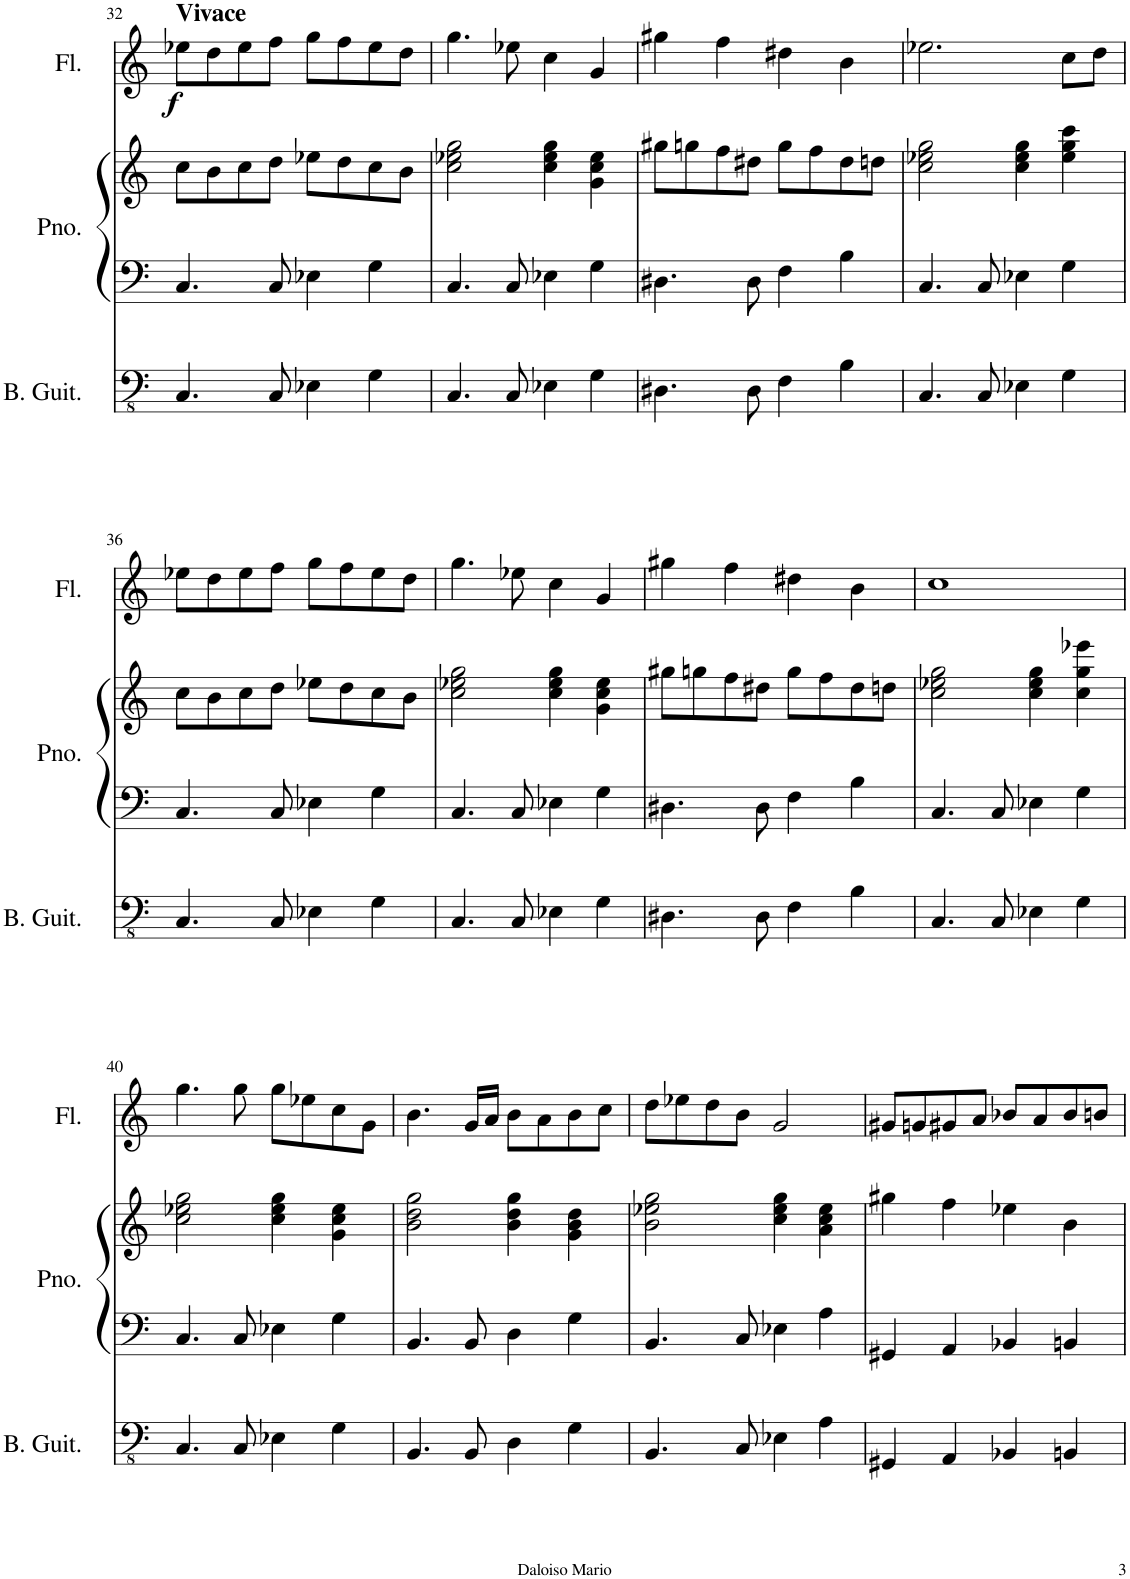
**kern	**kern	**kern	**kern	**dynam
*part3	*part2	*part2	*part1	*part1
*staff4	*staff3	*staff2	*staff1	*staff1
*I"Bass Guitar	*I"Piano	*	*I"Flute	*
*I'B. Guit.	*I'Pno.	*	*I'Fl.	*
!!LO:PB:g=z
*clefFv4	*clefF4	*clefG2	*clefG2	*
*k[]	*k[]	*k[]	*k[]	*
*M4/4	*M4/4	*M4/4	*M4/4	*
=32	=32	=32	=32	=32
!	!	!	!LO:TX:a:B:t=Vivace	!
!	!	!	!	!LO:DY:b
4.CC/	4.C/	8cc\L	8ee-X\L	f
.	.	8b\	8dd\	.
.	.	8cc\	8ee-\	.
8CC/	8C/	8dd\J	8ff\J	.
4EE-X\	4E-X\	8ee-X\L	8gg\L	.
.	.	8dd\	8ff\	.
4GG\	4G\	8cc\	8ee-\	.
.	.	8b\J	8dd\J	.
=33	=33	=33	=33	=33
4.CC/	4.C/	2cc\ 2ee-X\ 2gg\	4.gg\	.
8CC/	8C/	.	8ee-X\	.
4EE-X\	4E-X\	4cc\ 4ee-\ 4gg\	4cc\	.
4GG\	4G\	4g\ 4cc\ 4ee-\	4g/	.
=34	=34	=34	=34	=34
4.DD#X\	4.D#X\	8gg#X\L	4gg#X\	.
.	.	8ggn\	.	.
.	.	8ff\	4ff\	.
8DD#\	8D#\	8dd#X\J	.	.
4FF\	4F\	8gg\L	4dd#X\	.
.	.	8ff\	.	.
4BB\	4B\	8dd#\	4b\	.
.	.	8ddn\J	.	.
=35	=35	=35	=35	=35
4.CC/	4.C/	2cc\ 2ee-X\ 2gg\	2.ee-X\	.
8CC/	8C/	.	.	.
4EE-X\	4E-X\	4cc\ 4ee-\ 4gg\	.	.
4GG\	4G\	4ee-\ 4gg\ 4ccc\	8cc\L	.
.	.	.	8dd\J	.
!!LO:LB:g=z
=36	=36	=36	=36	=36
4.CC/	4.C/	8cc\L	8ee-X\L	.
.	.	8b\	8dd\	.
.	.	8cc\	8ee-\	.
8CC/	8C/	8dd\J	8ff\J	.
4EE-X\	4E-X\	8ee-X\L	8gg\L	.
.	.	8dd\	8ff\	.
4GG\	4G\	8cc\	8ee-\	.
.	.	8b\J	8dd\J	.
=37	=37	=37	=37	=37
4.CC/	4.C/	2cc\ 2ee-X\ 2gg\	4.gg\	.
8CC/	8C/	.	8ee-X\	.
4EE-X\	4E-X\	4cc\ 4ee-\ 4gg\	4cc\	.
4GG\	4G\	4g\ 4cc\ 4ee-\	4g/	.
=38	=38	=38	=38	=38
4.DD#X\	4.D#X\	8gg#X\L	4gg#X\	.
.	.	8ggn\	.	.
.	.	8ff\	4ff\	.
8DD#\	8D#\	8dd#X\J	.	.
4FF\	4F\	8gg\L	4dd#X\	.
.	.	8ff\	.	.
4BB\	4B\	8dd#\	4b\	.
.	.	8ddn\J	.	.
=39	=39	=39	=39	=39
4.CC/	4.C/	2cc\ 2ee-X\ 2gg\	1cc	.
8CC/	8C/	.	.	.
4EE-X\	4E-X\	4cc\ 4ee-\ 4gg\	.	.
4GG\	4G\	4cc\ 4gg\ 4eee-X\	.	.
!!LO:LB:g=z
=40	=40	=40	=40	=40
4.CC/	4.C/	2cc\ 2ee-X\ 2gg\	4.gg\	.
8CC/	8C/	.	8gg\	.
4EE-X\	4E-X\	4cc\ 4ee-\ 4gg\	8gg\L	.
.	.	.	8ee-X\	.
4GG\	4G\	4g\ 4cc\ 4ee-\	8cc\	.
.	.	.	8g\J	.
=41	=41	=41	=41	=41
4.BBB/	4.BB/	2b\ 2dd\ 2gg\	4.b\	.
8BBB/	8BB/	.	16g/LL	.
.	.	.	16a/JJ	.
4DD\	4D\	4b\ 4dd\ 4gg\	8b\L	.
.	.	.	8a\	.
4GG\	4G\	4g\ 4b\ 4dd\	8b\	.
.	.	.	8cc\J	.
=42	=42	=42	=42	=42
4.BBB/	4.BB/	2b\ 2ee-X\ 2gg\	8dd\L	.
.	.	.	8ee-X\	.
.	.	.	8dd\	.
8CC/	8C/	.	8b\J	.
4EE-X\	4E-X\	4cc\ 4ee-\ 4gg\	2g/	.
4AA\	4A\	4a\ 4cc\ 4ee-\	.	.
=43	=43	=43	=43	=43
4GGG#X/	4GG#X/	4gg#X\	8g#X/L	.
.	.	.	8gn/	.
4AAA/	4AA/	4ff\	8g#X/	.
.	.	.	8a/J	.
4BBB-X/	4BB-X/	4ee-X\	8b-X/L	.
.	.	.	8a/	.
4BBBn/	4BBn/	4b\	8b-/	.
.	.	.	8bn/J	.
=	=	=	=	=
*-	*-	*-	*-	*-
